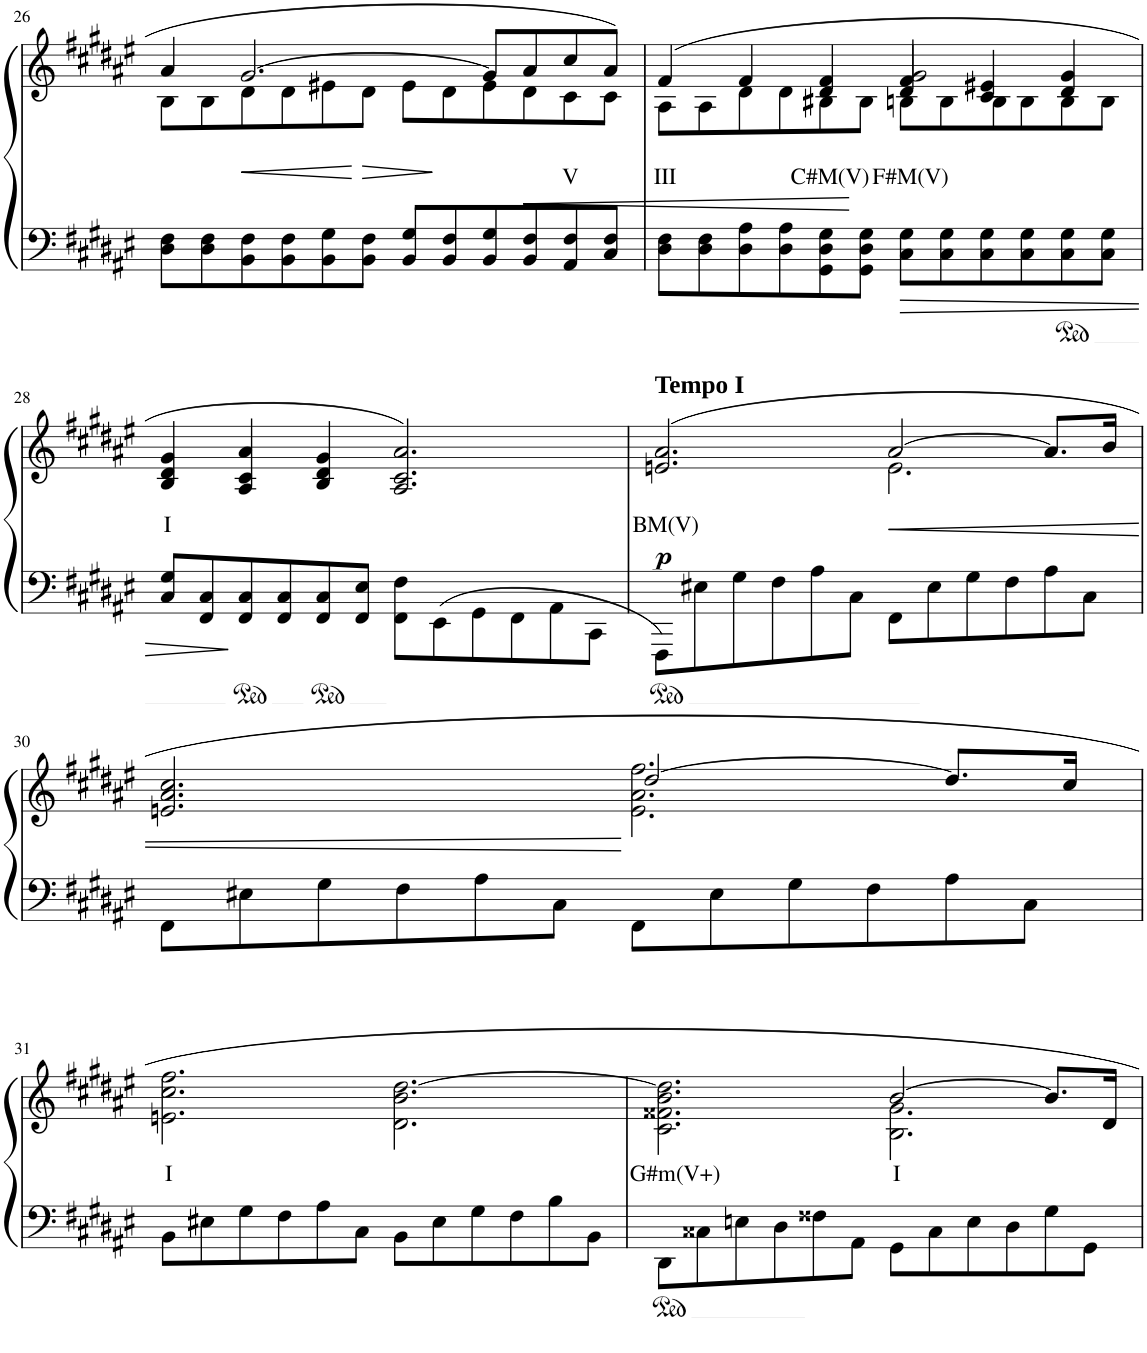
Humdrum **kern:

**kern	**kern	**text	**dynam
*part1	*part1	*part1	*part1
*staff2	*staff1	*staff1	*staff1/2
*I"Piano	*	*	*
*I'Pno	*	*	*
!!LO:PB:g=z
*clefF4	*clefG2	*	*
*k[f#c#g#d#a#e#]	*k[f#c#g#d#a#e#]	*	*
*M6/4	*M6/4	*	*
=26	=26	=26	=26
*	*^	*	*
8D#\ 8F#\L	4a#/	8B\L	.	.
8D#\ 8F#\	.	8B\	.	.
!	!	!	!	!LO:HP:b
8BB\ 8F#\	[2.g#/	8d#\	.	<
8BB\ 8F#\	.	8d#\	.	.
8BB\ 8G#\	.	8e#X\	.	.
!	!	!	!	!LO:HP:n=1:b
8BB\ 8F#\J	.	8d#\J	.	[ >
8BB/ 8G#/L	.	8e#\L	.	.
8BB/ 8F#/	.	8d#\	.	]
8BB/ 8G#/	8g#/L]	8e#\	.	.
!	!	!	!	!LO:HP:b
8BB/ 8F#/	8a#/	8d#\	.	<
!	!	!	!LO:LY:b	!
8AA#/ 8F#/	8cc#/	8c#\	V	.
8C#/ 8F#/J	8a#/J	8c#\J	.	.
=27	=27	=27	=27	=27
!	!	!	!LO:LY:b	!
*	*	*^	*	*
8D#\ 8F#\L	(4f#/	8A#\L	2.ryy	III	.
8D#\ 8F#\	.	8A#\	.	.	.
8D#\ 8A#\	4f#/	8d#\	.	.	.
8D#\ 8A#\	.	8d#\	.	.	.
!	!	!	!	!LO:LY:b	!
8GG#\ 8D#\ 8G#\	4d#/ 4f#/	8B#X\	.	C#M(V)	.
8GG#\ 8D#\ 8G#\J	.	8B#\J	.	.	[
!	!	!	!	!LO:LY:b	!
8C#\ 8G#\L	2g#/	8Bn\L	4d#/ 4f#/	F#M(V)	.
8C#\ 8G#\	.	8B\	.	.	.
8C#\ 8G#\	.	8B\	4c#/ 4e#X/	.	.
8C#\ 8G#\	.	8B\	.	.	.
8C#\ 8G#\	4d#/ 4g#/	8B\	4ryy	.	.
8C#\ 8G#\J	.	8B\J	.	.	.
*	*	*v	*v	*	*
!!LO:LB:g=z
=28	=28	=28	=28	=28
!	!	!	!LO:LY:b	!
*	*v	*v	*	*
8C#/ 8G#/L	4B/ 4d#/ 4g#/	I	.
8FF#/ 8C#/	.	.	.
8FF#/ 8C#/	4A#/ 4c#/ 4a#/	.	.
8FF#/ 8C#/	.	.	.
8FF#/ 8C#/	4B/ 4d#/ 4g#/	.	.
8FF#/ 8E#/J	.	.	.
8FF#\ 8F#\L	2.A#/ 2.c#/ 2.a#/)	.	.
8EE#\	.	.	.
8GG#\	.	.	.
8FF#\	.	.	.
8AA#\	.	.	.
8CC#\J	.	.	.
=29	=29	=29	=29
!	!LO:TX:a:B:t=Tempo I	!	!
!	!	!LO:LY:b	!LO:DY:b
*	*^	*	*
8FFF#\L	2.en/ 2.a#/	2.ryy	BM(V)	p
8E#X\	.	.	.	.
8G#\	.	.	.	.
8F#\	.	.	.	.
8A#\	.	.	.	.
8C#\J	.	.	.	.
!	!	!	!	!LO:HP:b
8FF#\L	[2a#/	2.e\	.	<
8E#\	.	.	.	.
8G#\	.	.	.	.
8F#\	.	.	.	.
8A#\	8.a#/L]	.	.	.
8C#\J	.	.	.	.
.	16b/Jk	.	.	.
!!LO:LB:g=z	!!
=30	=30	=30	=30	=30
8FF#\L	2.en/ 2.a#/ 2.cc#/	2.ryy	.	.
8E#X\	.	.	.	.
8G#\	.	.	.	.
8F#\	.	.	.	.
8A#\	.	.	.	.
8C#\J	.	.	.	.
8FF#\L	[2dd#/	2.e\ 2.a#\ 2.ff#\	.	[
8E#\	.	.	.	.
8G#\	.	.	.	.
8F#\	.	.	.	.
8A#\	8.dd#/L]	.	.	.
8C#\J	.	.	.	.
.	16cc#/Jk	.	.	.
*	*v	*v	*	*
!!LO:LB:g=z
=31	=31	=31	=31
!	!	!LO:LY:b	!
8BB\L	2.en\ 2.cc#\ 2.ff#\	I	.
8E#X\	.	.	.
8G#\	.	.	.
8F#\	.	.	.
8A#\	.	.	.
8C#\J	.	.	.
8BB\L	2.d#\ 2.b\ [2.dd#\	.	.
8E#\	.	.	.
8G#\	.	.	.
8F#\	.	.	.
8B\	.	.	.
8BB\J	.	.	.
=32	=32	=32	=32
!	!	!LO:LY:b	!
*	*^	*	*
8DD#\L	2.c#\ 2.f##X\ 2.b\ 2.dd#\]	2.ryy	G#m(V+)	.
8C##X\	.	.	.	.
8En\	.	.	.	.
8D#\	.	.	.	.
8F##X\	.	.	.	.
8AA#\J	.	.	.	.
!	!	!	!LO:LY:b	!
8GG#\L	[2b/	2.B\ 2.g#\	I	.
8C##\	.	.	.	.
8E\	.	.	.	.
8D#\	.	.	.	.
8G#\	8.b/L]	.	.	.
8GG#\J	.	.	.	.
.	16d#/Jk	.	.	.
*	*v	*v	*	*
=	=	=	=
*-	*-	*-	*-
